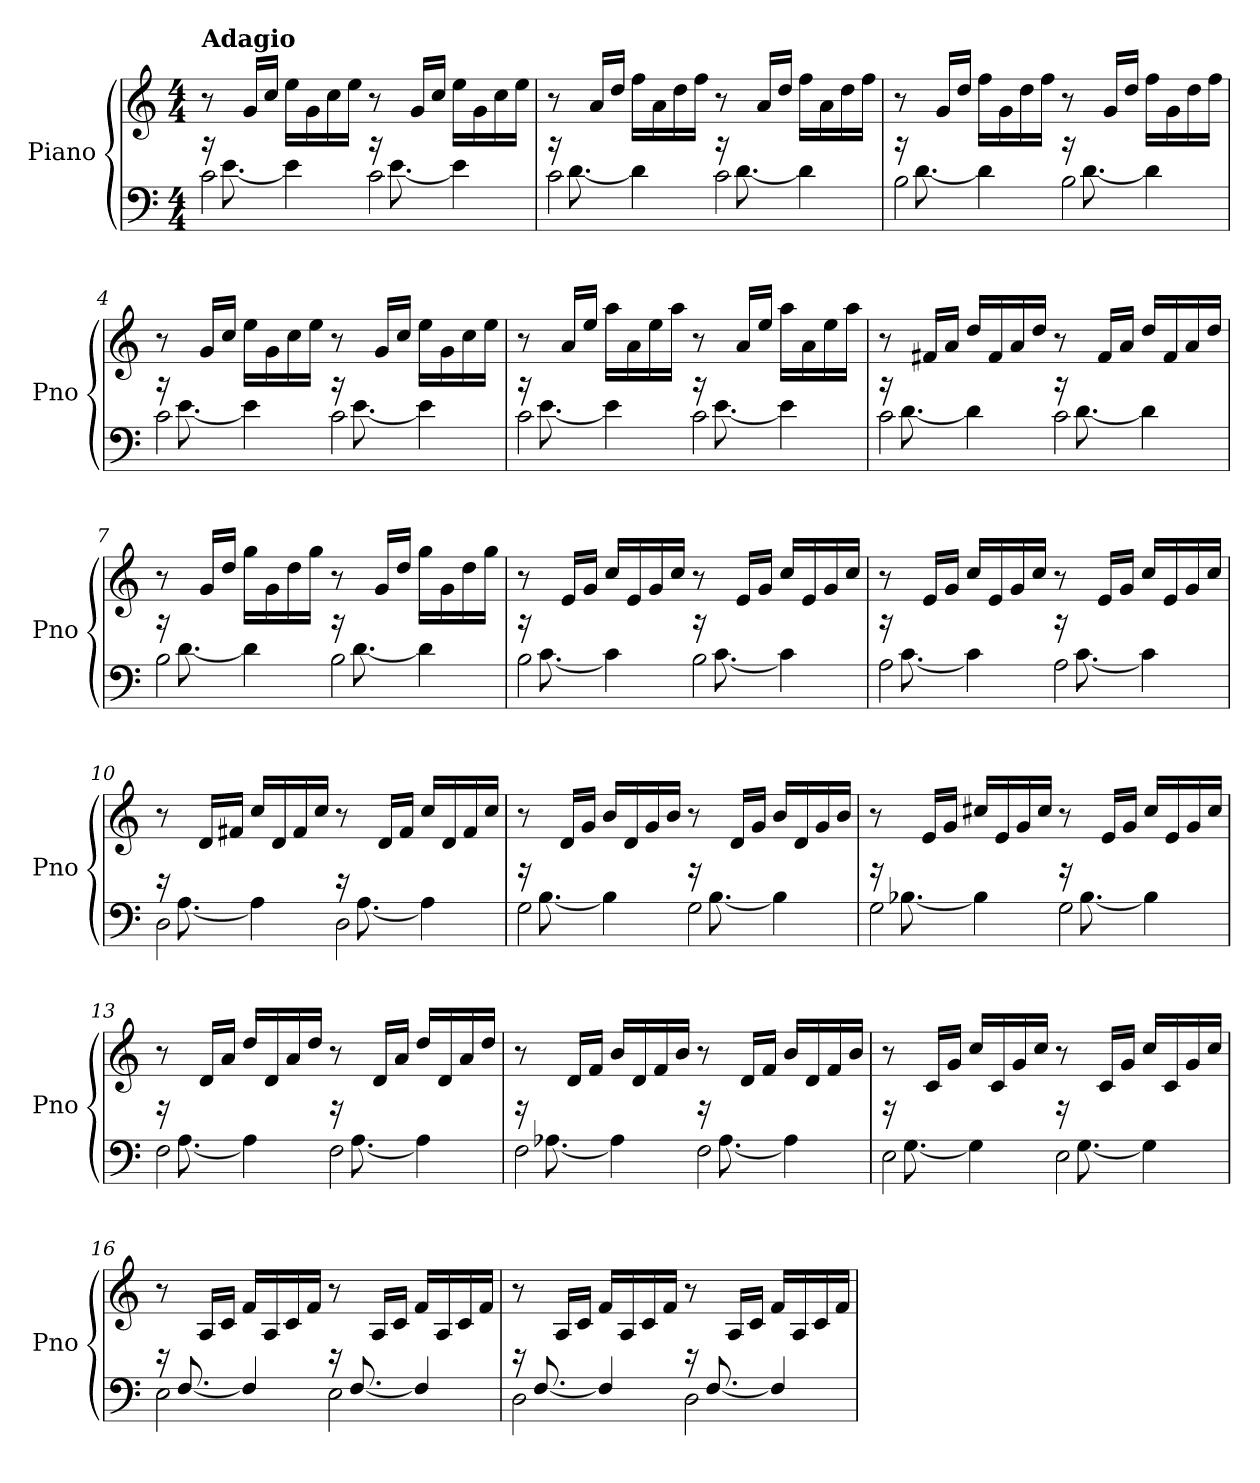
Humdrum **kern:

**kern	**kern
*part1	*part1
*staff2	*staff1
*I"Piano	*
*I'Pno	*
*clefF4	*clefG2
*k[]	*k[]
*M4/4	*M4/4
=1	=1
*^	*
!	!	!LO:TX:a:B:t=Adagio
2c\	16rb	8r
.	[8.e\	.
.	.	16g/LL
.	.	16cc/JJ
.	4e\]	16ee\LL
.	.	16g\
.	.	16cc\
.	.	16ee\JJ
2c\	16rb	8r
.	[8.e\	.
.	.	16g/LL
.	.	16cc/JJ
.	4e\]	16ee\LL
.	.	16g\
.	.	16cc\
.	.	16ee\JJ
=2	=2	=2
2c\	16rb	8r
.	[8.d\	.
.	.	16a/LL
.	.	16dd/JJ
.	4d\]	16ff\LL
.	.	16a\
.	.	16dd\
.	.	16ff\JJ
2c\	16rb	8r
.	[8.d\	.
.	.	16a/LL
.	.	16dd/JJ
.	4d\]	16ff\LL
.	.	16a\
.	.	16dd\
.	.	16ff\JJ
=3	=3	=3
2B\	16rb	8r
.	[8.d\	.
.	.	16g/LL
.	.	16dd/JJ
.	4d\]	16ff\LL
.	.	16g\
.	.	16dd\
.	.	16ff\JJ
2B\	16rb	8r
.	[8.d\	.
.	.	16g/LL
.	.	16dd/JJ
.	4d\]	16ff\LL
.	.	16g\
.	.	16dd\
.	.	16ff\JJ
!!LO:LB:g=z
=4	=4	=4
2c\	16rb	8r
.	[8.e\	.
.	.	16g/LL
.	.	16cc/JJ
.	4e\]	16ee\LL
.	.	16g\
.	.	16cc\
.	.	16ee\JJ
2c\	16rb	8r
.	[8.e\	.
.	.	16g/LL
.	.	16cc/JJ
.	4e\]	16ee\LL
.	.	16g\
.	.	16cc\
.	.	16ee\JJ
=5	=5	=5
2c\	16rb	8r
.	[8.e\	.
.	.	16a/LL
.	.	16ee/JJ
.	4e\]	16aa\LL
.	.	16a\
.	.	16ee\
.	.	16aa\JJ
2c\	16rb	8r
.	[8.e\	.
.	.	16a/LL
.	.	16ee/JJ
.	4e\]	16aa\LL
.	.	16a\
.	.	16ee\
.	.	16aa\JJ
=6	=6	=6
2c\	16rb	8r
.	[8.d\	.
.	.	16f#X/LL
.	.	16a/JJ
.	4d\]	16dd/LL
.	.	16f#/
.	.	16a/
.	.	16dd/JJ
2c\	16rb	8r
.	[8.d\	.
.	.	16f#/LL
.	.	16a/JJ
.	4d\]	16dd/LL
.	.	16f#/
.	.	16a/
.	.	16dd/JJ
!!LO:LB:g=z
=7	=7	=7
2B\	16rb	8r
.	[8.d\	.
.	.	16g/LL
.	.	16dd/JJ
.	4d\]	16gg\LL
.	.	16g\
.	.	16dd\
.	.	16gg\JJ
2B\	16rb	8r
.	[8.d\	.
.	.	16g/LL
.	.	16dd/JJ
.	4d\]	16gg\LL
.	.	16g\
.	.	16dd\
.	.	16gg\JJ
=8	=8	=8
2B\	16rb	8r
.	[8.c\	.
.	.	16e/LL
.	.	16g/JJ
.	4c\]	16cc/LL
.	.	16e/
.	.	16g/
.	.	16cc/JJ
2B\	16rb	8r
.	[8.c\	.
.	.	16e/LL
.	.	16g/JJ
.	4c\]	16cc/LL
.	.	16e/
.	.	16g/
.	.	16cc/JJ
=9	=9	=9
2A\	16rb	8r
.	[8.c\	.
.	.	16e/LL
.	.	16g/JJ
.	4c\]	16cc/LL
.	.	16e/
.	.	16g/
.	.	16cc/JJ
2A\	16rb	8r
.	[8.c\	.
.	.	16e/LL
.	.	16g/JJ
.	4c\]	16cc/LL
.	.	16e/
.	.	16g/
.	.	16cc/JJ
!!LO:LB:g=z
=10	=10	=10
2D\	16re	8r
.	[8.A\	.
.	.	16d/LL
.	.	16f#X/JJ
.	4A\]	16cc/LL
.	.	16d/
.	.	16f#/
.	.	16cc/JJ
2D\	16re	8r
.	[8.A\	.
.	.	16d/LL
.	.	16f#/JJ
.	4A\]	16cc/LL
.	.	16d/
.	.	16f#/
.	.	16cc/JJ
=11	=11	=11
2G\	16rg	8r
.	[8.B\	.
.	.	16d/LL
.	.	16g/JJ
.	4B\]	16b/LL
.	.	16d/
.	.	16g/
.	.	16b/JJ
2G\	16rg	8r
.	[8.B\	.
.	.	16d/LL
.	.	16g/JJ
.	4B\]	16b/LL
.	.	16d/
.	.	16g/
.	.	16b/JJ
=12	=12	=12
2G\	16rg	8r
.	[8.B-X\	.
.	.	16e/LL
.	.	16g/JJ
.	4B-\]	16cc#X/LL
.	.	16e/
.	.	16g/
.	.	16cc#/JJ
2G\	16rg	8r
.	[8.B-\	.
.	.	16e/LL
.	.	16g/JJ
.	4B-\]	16cc#/LL
.	.	16e/
.	.	16g/
.	.	16cc#/JJ
!!LO:LB:g=z
=13	=13	=13
2F\	16rg	8r
.	[8.A\	.
.	.	16d/LL
.	.	16a/JJ
.	4A\]	16dd/LL
.	.	16d/
.	.	16a/
.	.	16dd/JJ
2F\	16rg	8r
.	[8.A\	.
.	.	16d/LL
.	.	16a/JJ
.	4A\]	16dd/LL
.	.	16d/
.	.	16a/
.	.	16dd/JJ
=14	=14	=14
2F\	16rg	8r
.	[8.A-X\	.
.	.	16d/LL
.	.	16f/JJ
.	4A-\]	16b/LL
.	.	16d/
.	.	16f/
.	.	16b/JJ
2F\	16rg	8r
.	[8.A-\	.
.	.	16d/LL
.	.	16f/JJ
.	4A-\]	16b/LL
.	.	16d/
.	.	16f/
.	.	16b/JJ
=15	=15	=15
2E\	16rg	8r
.	[8.G\	.
.	.	16c/LL
.	.	16g/JJ
.	4G\]	16cc/LL
.	.	16c/
.	.	16g/
.	.	16cc/JJ
2E\	16rg	8r
.	[8.G\	.
.	.	16c/LL
.	.	16g/JJ
.	4G\]	16cc/LL
.	.	16c/
.	.	16g/
.	.	16cc/JJ
!!LO:PB:g=z
=16	=16	=16
2E\	16re	8r
.	[8.F/	.
.	.	16A/LL
.	.	16c/JJ
.	4F/]	16f/LL
.	.	16A/
.	.	16c/
.	.	16f/JJ
2E\	16re	8r
.	[8.F/	.
.	.	16A/LL
.	.	16c/JJ
.	4F/]	16f/LL
.	.	16A/
.	.	16c/
.	.	16f/JJ
=17	=17	=17
2D\	16re	8r
.	[8.F/	.
.	.	16A/LL
.	.	16c/JJ
.	4F/]	16f/LL
.	.	16A/
.	.	16c/
.	.	16f/JJ
2D\	16re	8r
.	[8.F/	.
.	.	16A/LL
.	.	16c/JJ
.	4F/]	16f/LL
.	.	16A/
.	.	16c/
.	.	16f/JJ
*v	*v	*
=	=
*-	*-
